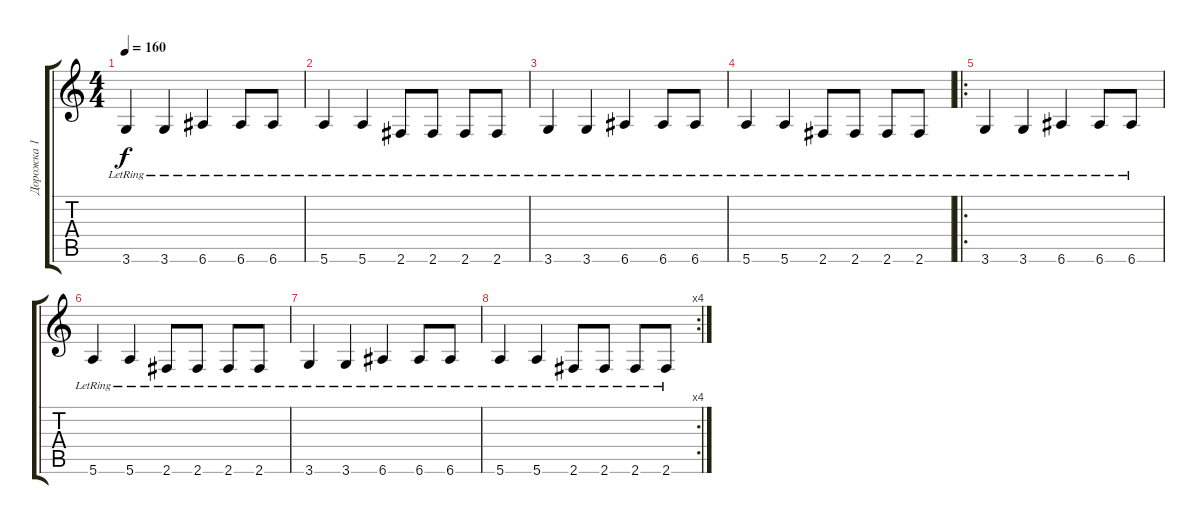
\track ("Дорожка 1" "Дорожка 1") {instrument electricguitarclean}
\staff {score tabs}
\tuning (E4 B3 G3 D3 A2 E2) {hide}
\ts (4 4)
\tempo 160
\clef g2
\ks c
3.6{lr}.4{dy f instrument electricguitarclean} 3.6{lr}.4 6.6{lr}.4 6.6{lr}.8 6.6{lr}.8 |
5.6{lr}.4 5.6{lr}.4 2.6{lr}.8 2.6{lr}.8 2.6{lr}.8 2.6{lr}.8 |
3.6{lr}.4 3.6{lr}.4 6.6{lr}.4 6.6{lr}.8 6.6{lr}.8 |
5.6{lr}.4 5.6{lr}.4 2.6{lr}.8 2.6{lr}.8 2.6{lr}.8 2.6{lr}.8 |
\ro
3.6{lr}.4 3.6{lr}.4 6.6{lr}.4 6.6{lr}.8 6.6{lr}.8 |
5.6{lr}.4 5.6{lr}.4 2.6{lr}.8 2.6{lr}.8 2.6{lr}.8 2.6{lr}.8 |
3.6{lr}.4 3.6{lr}.4 6.6{lr}.4 6.6{lr}.8 6.6{lr}.8 |
\rc 4
5.6{lr}.4 5.6{lr}.4 2.6{lr}.8 2.6{lr}.8 2.6{lr}.8 2.6{lr}.8
